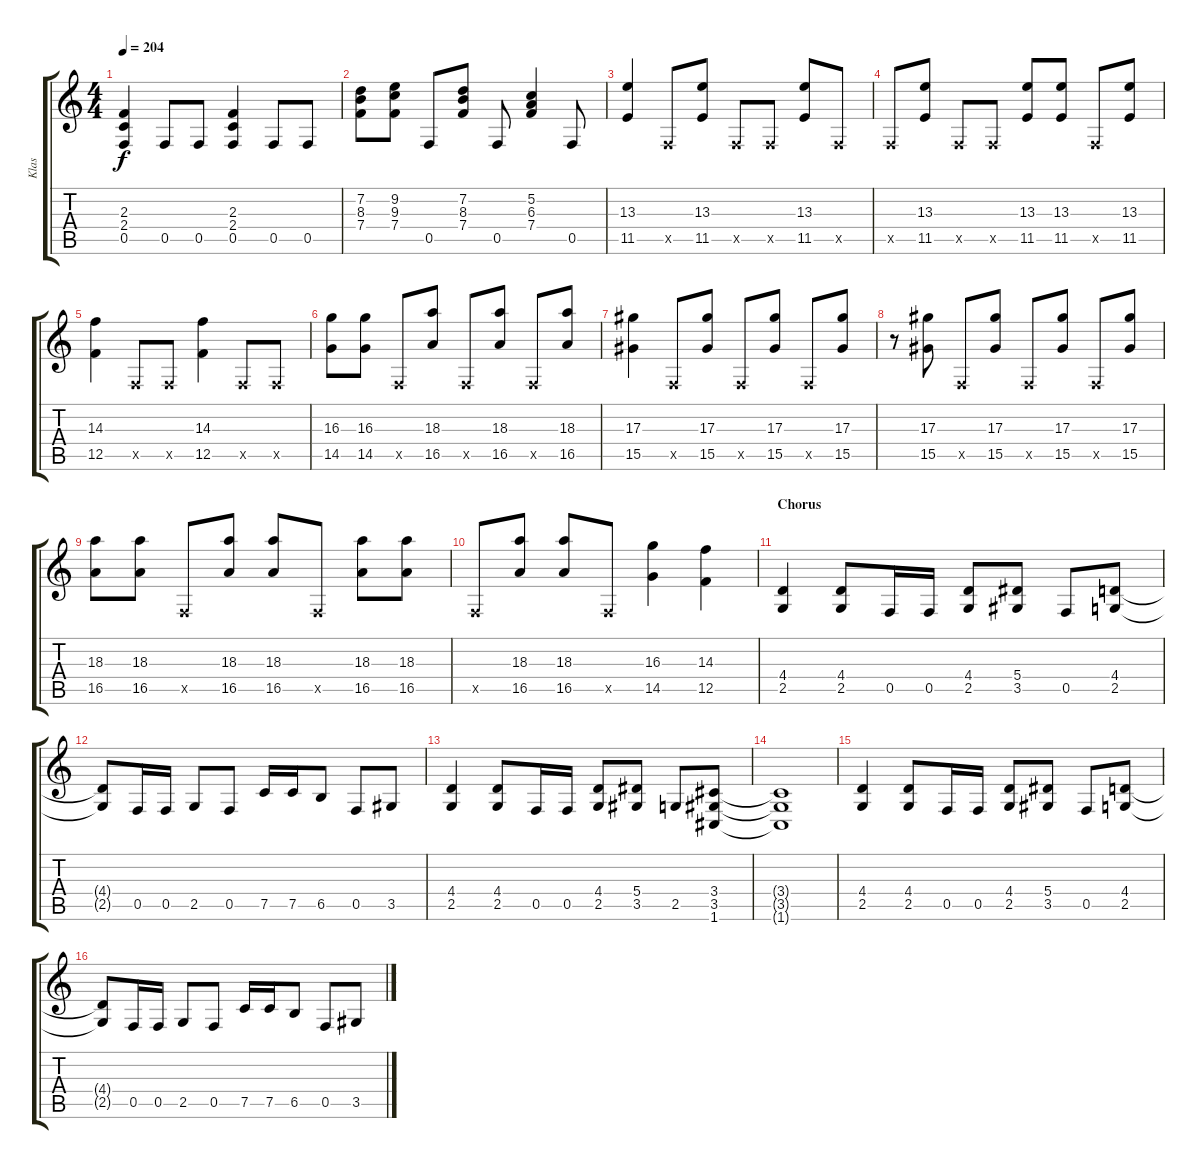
\track ("Klas" "Klas") {instrument overdrivenguitar}
\staff {score tabs}
\tuning (C4 G3 Eb3 Bb2 F2 C2) {hide}
\ts (4 4)
\tempo 204
\clef g2
\ks c
(2.3 2.4 0.5).4{dy f} 0.5.8 0.5.8 (2.3 2.4 0.5).4 0.5.8 0.5.8 |
(7.2 8.3 7.4).8 (9.2 9.3 7.4).8 0.5.8 (7.2 8.3 7.4).8 0.5.8 (5.2 6.3 7.4).4 0.5.8 |
(13.3 11.5).4 0.5{x}.8 (13.3 11.5).8 0.5{x}.8 0.5{x}.8 (13.3 11.5).8 0.5{x}.8 |
0.5{x}.8 (13.3 11.5).8 0.5{x}.8 0.5{x}.8 (13.3 11.5).8 (13.3 11.5).8 0.5{x}.8 (13.3 11.5).8 |
(14.3 12.5).4 0.5{x}.8 0.5{x}.8 (14.3 12.5).4 0.5{x}.8 0.5{x}.8 |
(16.3 14.5).8 (16.3 14.5).8 0.5{x}.8 (18.3 16.5).8 0.5{x}.8 (18.3 16.5).8 0.5{x}.8 (18.3 16.5).8 |
(17.3 15.5).4 0.5{x}.8 (17.3 15.5).8 0.5{x}.8 (17.3 15.5).8 0.5{x}.8 (17.3 15.5).8 |
r.8 (17.3 15.5).8 0.5{x}.8 (17.3 15.5).8 0.5{x}.8 (17.3 15.5).8 0.5{x}.8 (17.3 15.5).8 |
(18.3 16.5).8 (18.3 16.5).8 0.5{x}.8 (18.3 16.5).8 (18.3 16.5).8 0.5{x}.8 (18.3 16.5).8 (18.3 16.5).8 |
0.5{x}.8 (18.3 16.5).8 (18.3 16.5).8 0.5{x}.8 (16.3 14.5).4 (14.3 12.5).4 |
\section ("" "Chorus")
(4.4 2.5).4 (4.4 2.5).8 0.5.16 0.5.16 (4.4 2.5).8 (5.4 3.5).8 0.5.8 (4.4 2.5).8 |
(4.4{t} 2.5{t}).8 0.5.16 0.5.16 2.5.8 0.5.8 7.5.16 7.5.16 6.5.8 0.5.8 3.5.8 |
(4.4 2.5).4 (4.4 2.5).8 0.5.16 0.5.16 (4.4 2.5).8 (5.4 3.5).8 2.5.8 (3.4 3.5 1.6).8 |
(3.4{t} 3.5{t} 1.6{t}).1 |
(4.4 2.5).4 (4.4 2.5).8 0.5.16 0.5.16 (4.4 2.5).8 (5.4 3.5).8 0.5.8 (4.4 2.5).8 |
(4.4{t} 2.5{t}).8 0.5.16 0.5.16 2.5.8 0.5.8 7.5.16 7.5.16 6.5.8 0.5.8 3.5.8
